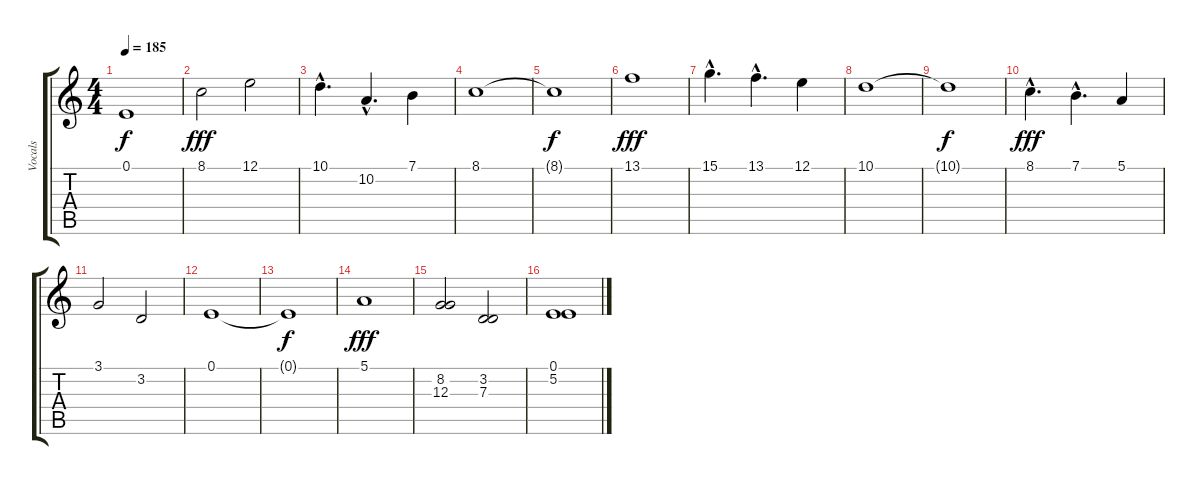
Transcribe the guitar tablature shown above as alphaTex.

\track ("Vocals" "Vocals") {instrument choiraahs}
\staff {score tabs}
\tuning (E4 B3 G3 D3 A2 E2) {hide}
\ts (4 4)
\tempo 185
\clef g2
\ks c
0.1{t}.1{dy f} |
8.1.2{dy fff volume 8} 12.1.2 |
10.1{hac}.4{d} 10.2{hac}.4{d} 7.1.4{volume 7} |
8.1.1{volume 7} |
8.1{t}.1{dy f} |
13.1.1{dy fff volume 6} |
15.1{hac}.4{d volume 6} 13.1{hac}.4{d} 12.1.4{volume 5} |
10.1.1{volume 5} |
10.1{t}.1{dy f} |
8.1{hac}.4{d dy fff} 7.1{hac}.4{d} 5.1.4 |
3.1.2{volume 3} 3.2.2{volume 3} |
0.1.1{volume 3} |
0.1{t}.1{dy f} |
5.1.1{dy fff volume 2} |
(8.2 12.3).2{volume 2} (3.2 7.3).2{volume 1} |
(0.1 5.2).1{volume 1}
